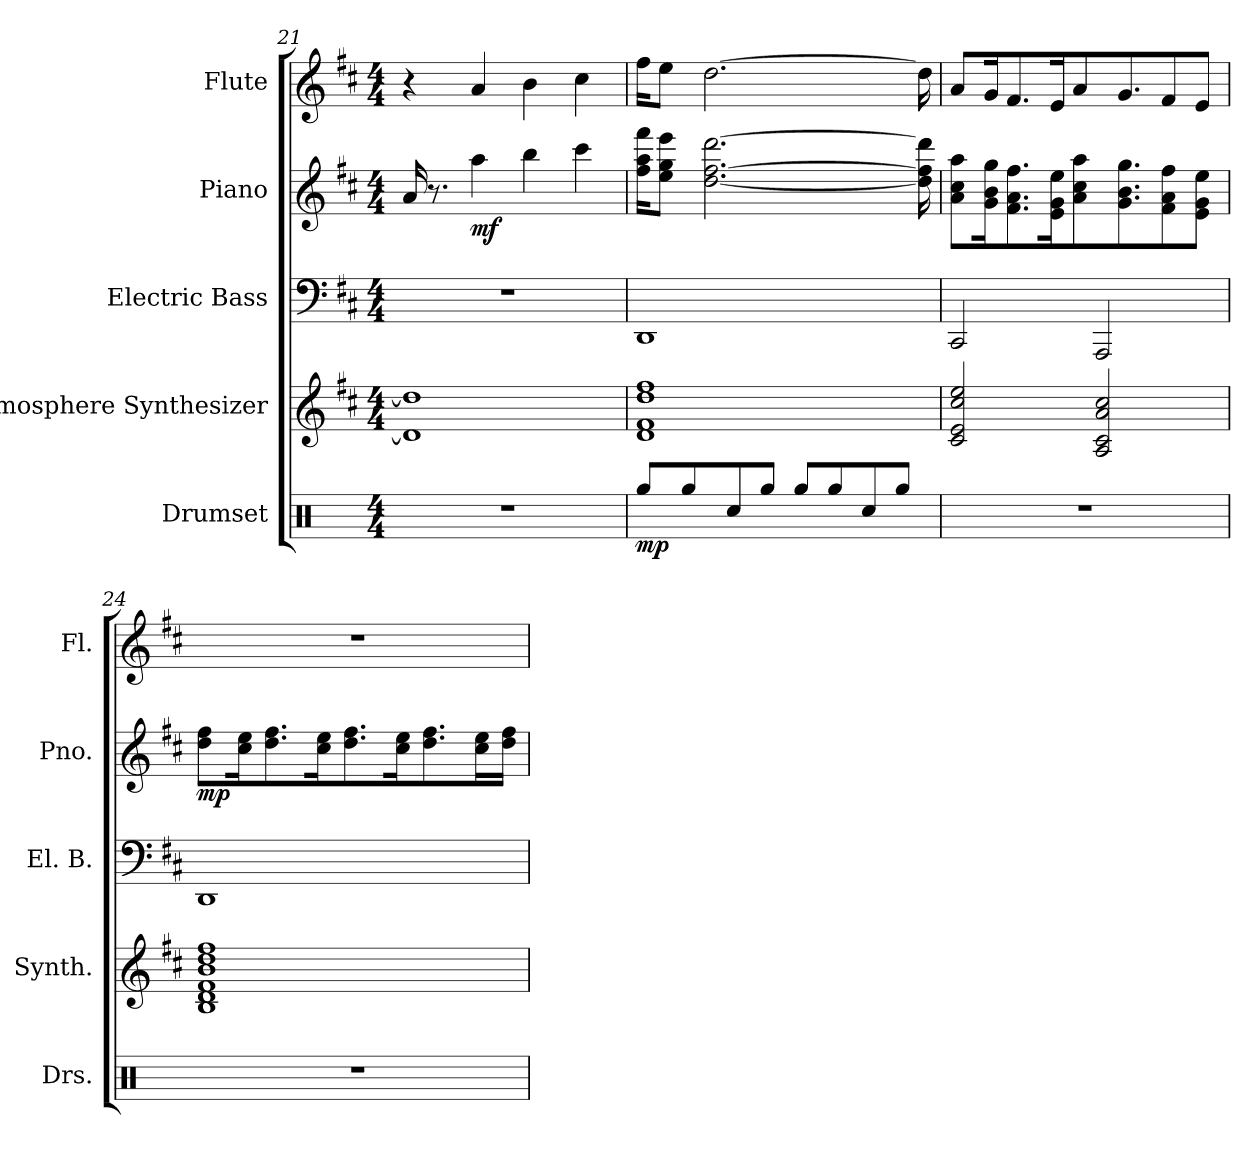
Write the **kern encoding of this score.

**kern	**dynam	**kern	**kern	**kern	**dynam	**kern
*part5	*part5	*part4	*part3	*part2	*part2	*part1
*staff5	*staff5	*staff4	*staff3	*staff2	*staff2	*staff1
*I"Drumset	*	*I"Atmosphere Synthesizer	*I"Electric Bass	*I"Piano	*	*I"Flute
*I'Drs.	*	*I'Synth.	*I'El. B.	*I'Pno.	*	*I'Fl.
*clefX	*	*clefG2	*clefF4	*clefG2	*	*clefG2
*	*	*ITrd7c12	*ITrd7c12	*	*	*
*k[]	*	*k[f#c#]	*k[f#c#]	*k[f#c#]	*	*k[f#c#]
*M4/4	*	*M4/4	*M4/4	*M4/4	*	*M4/4
=21	=21	=21	=21	=21	=21	=21
1r	.	1D] 1d]	1r	16a/	.	4r
.	.	.	.	8.r	.	.
!	!	!	!	!	!LO:DY:b	!
.	.	.	.	4aa\	mf	4a/
.	.	.	.	4bb\	.	4b\
.	.	.	.	4ccc#\	.	4cc#\
=22	=22	=22	=22	=22	=22	=22
!	!LO:DY:b	!	!	!	!	!
8Rgg/L	mp	1D 1F# 1d 1f#	1DDD	16ff#\ 16aa\ 16fff#\KL	.	16ff#\KL
.	.	.	.	8ee\ 8gg\ 8eee\J	.	8ee\J
8Rgg/	.	.	.	.	.	.
.	.	.	.	[2.dd\ [2.ff#\ [2.ddd\	.	[2.dd\
8Rcc/	.	.	.	.	.	.
8Rgg/J	.	.	.	.	.	.
8Rgg/L	.	.	.	.	.	.
8Rgg/	.	.	.	.	.	.
8Rcc/	.	.	.	.	.	.
8Rgg/J	.	.	.	.	.	.
.	.	.	.	16dd\] 16ff#\] 16ddd\]	.	16dd\]
=23	=23	=23	=23	=23	=23	=23
1r	.	2C#/ 2E/ 2c#/ 2e/	2CCC#/	8a\ 8cc#\ 8aa\L	.	8a/L
.	.	.	.	16g\ 16b\ 16gg\K	.	16g/K
.	.	.	.	8.f#\ 8.a\ 8.ff#\	.	8.f#/
.	.	.	.	16e\ 16g\ 16ee\K	.	16e/K
.	.	.	.	8a\ 8cc#\ 8aa\	.	8a/
.	.	2AA/ 2C#/ 2A/ 2c#/	2AAAA/	.	.	.
.	.	.	.	8.g\ 8.b\ 8.gg\	.	8.g/
.	.	.	.	8f#\ 8a\ 8ff#\	.	8f#/
.	.	.	.	8e\ 8g\ 8ee\J	.	8e/J
!!LO:PB:g=z
=24	=24	=24	=24	=24	=24	=24
!	!	!	!	!	!LO:DY:b	!
1r	.	1BB 1D 1F# 1B 1d 1f#	1DDD	8dd\ 8ff#\L	mp	1r
.	.	.	.	16cc#\ 16ee\K	.	.
.	.	.	.	8.dd\ 8.ff#\	.	.
.	.	.	.	16cc#\ 16ee\K	.	.
.	.	.	.	8.dd\ 8.ff#\	.	.
.	.	.	.	16cc#\ 16ee\K	.	.
.	.	.	.	8.dd\ 8.ff#\	.	.
.	.	.	.	16cc#\ 16ee\L	.	.
.	.	.	.	16dd\ 16ff#\JJ	.	.
=	=	=	=	=	=	=
*-	*-	*-	*-	*-	*-	*-
